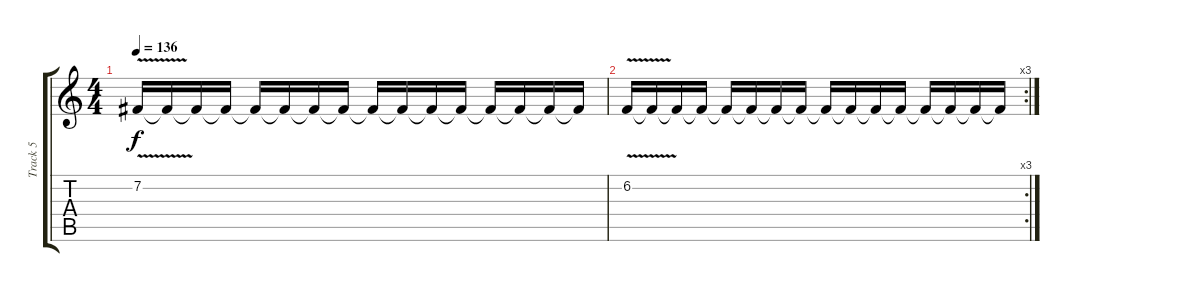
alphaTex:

\track ("Track 5" "Track 5") {instrument lead5charang}
\staff {score tabs}
\tuning (E4 B3 G3 D3 A2 E2) {hide}
\ts (4 4)
\tempo 136
\clef g2
\ks c
7.2{v}.16{dy f} 7.2{t}.16 7.2{t}.16 7.2{t}.16 7.2{t}.16 7.2{t}.16 7.2{t}.16 7.2{t}.16 7.2{t}.16 7.2{t}.16 7.2{t}.16 7.2{t}.16 7.2{t}.16 7.2{t}.16 7.2{t}.16 7.2{t}.16 |
\rc 3
6.2{v}.16 6.2{t}.16 6.2{t}.16 6.2{t}.16 6.2{t}.16 6.2{t}.16 6.2{t}.16 6.2{t}.16 6.2{t}.16 6.2{t}.16 6.2{t}.16 6.2{t}.16 6.2{t}.16 6.2{t}.16 6.2{t}.16 6.2{t}.16
